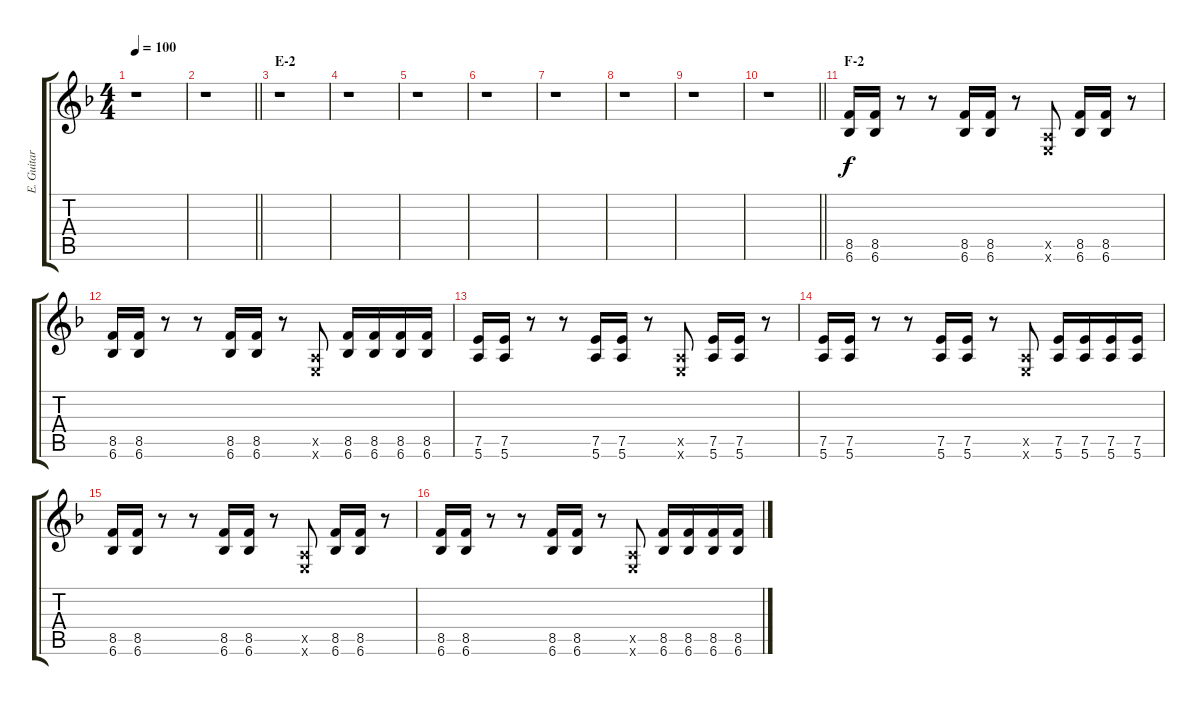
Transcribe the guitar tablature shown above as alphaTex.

\track ("E. Guitar I" "E. Guitar ") {instrument overdrivenguitar}
\staff {score tabs}
\tuning (E4 B3 G3 D3 A2 E2) {hide}
\ts (4 4)
\tempo 100
\clef g2
\ks f
r.1{dy f} |
\barLineRight lightlight
r.1 |
\section ("" "E-2")
r.1 |
r.1 |
r.1 |
r.1 |
r.1 |
r.1 |
r.1 |
\barLineRight lightlight
r.1 |
\section ("" "F-2")
(8.5 6.6).16 (8.5 6.6).16 r.8 r.8 (8.5 6.6).16 (8.5 6.6).16 r.8 (0.5{x} 0.6{x}).8 (8.5 6.6).16 (8.5 6.6).16 r.8 |
(8.5 6.6).16 (8.5 6.6).16 r.8 r.8 (8.5 6.6).16 (8.5 6.6).16 r.8 (0.5{x} 0.6{x}).8 (8.5 6.6).16 (8.5 6.6).16 (8.5 6.6).16 (8.5 6.6).16 |
(7.5 5.6).16 (7.5 5.6).16 r.8 r.8 (7.5 5.6).16 (7.5 5.6).16 r.8 (0.5{x} 0.6{x}).8 (7.5 5.6).16 (7.5 5.6).16 r.8 |
(7.5 5.6).16 (7.5 5.6).16 r.8 r.8 (7.5 5.6).16 (7.5 5.6).16 r.8 (0.5{x} 0.6{x}).8 (7.5 5.6).16 (7.5 5.6).16 (7.5 5.6).16 (7.5 5.6).16 |
(8.5 6.6).16 (8.5 6.6).16 r.8 r.8 (8.5 6.6).16 (8.5 6.6).16 r.8 (0.5{x} 0.6{x}).8 (8.5 6.6).16 (8.5 6.6).16 r.8 |
(8.5 6.6).16 (8.5 6.6).16 r.8 r.8 (8.5 6.6).16 (8.5 6.6).16 r.8 (0.5{x} 0.6{x}).8 (8.5 6.6).16 (8.5 6.6).16 (8.5 6.6).16 (8.5 6.6).16
